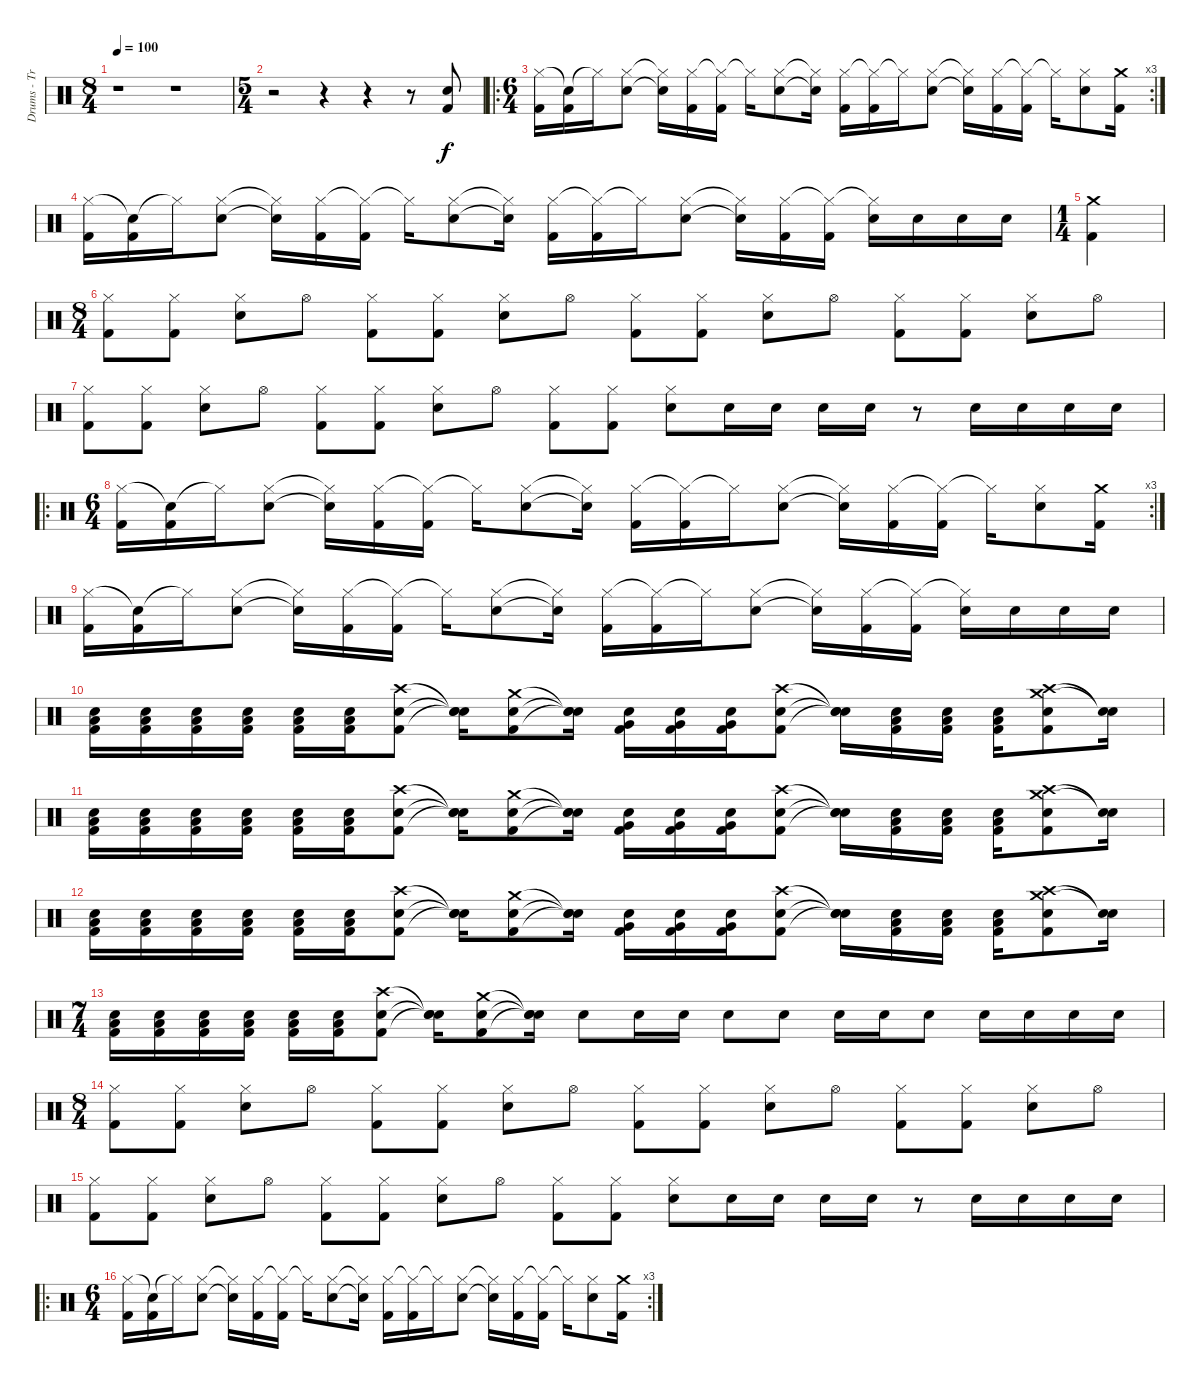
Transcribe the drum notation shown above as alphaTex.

\track ("Drums - Tre Cool" "Drums - Tr") {instrument percussion}
\staff {score}
\articulation defaults
\ts (8 4)
\tempo 100
\clef neutral
\ks c
r.1{dy f} r.1 |
\ts (5 4)
r.2 r.4 r.4 r.8 ("Snare (hit) 2" "Kick (hit) 2").8 |
\ro
\rc 3
\ts (6 4)
("Hi-Hat (closed)" "Kick (hit) 2").16 ("Snare (hit)"{t} "Kick (hit) 2").16 "Hi-Hat (closed)"{t}.16 ("Hi-Hat (closed)" "Snare (hit) 2").8 ("Hi-Hat (closed)"{t} "Snare (hit)"{t}).16 ("Hi-Hat (closed)" "Kick (hit) 2").16 ("Hi-Hat (closed)"{t} "Kick (hit) 2").16 "Hi-Hat (closed)"{t}.16 ("Hi-Hat (closed)" "Snare (hit) 2").8 ("Hi-Hat (closed)"{t} "Snare (hit)"{t}).16 ("Hi-Hat (closed)" "Kick (hit) 2").16 ("Hi-Hat (closed)"{t} "Kick (hit) 2").16 "Hi-Hat (closed)"{t}.16 ("Hi-Hat (closed)" "Snare (hit) 2").8 ("Hi-Hat (closed)"{t} "Snare (hit)"{t}).16 ("Hi-Hat (closed)" "Kick (hit) 2").16 ("Hi-Hat (closed)"{t} "Kick (hit) 2").16 "Hi-Hat (closed)"{t}.16 ("Hi-Hat (closed)" "Snare (hit) 2").8 ("Crash medium (hit)" "Kick (hit) 2").16 |
("Hi-Hat (closed)" "Kick (hit) 2").16 ("Snare (hit)"{t} "Kick (hit) 2").16 "Hi-Hat (closed)"{t}.16 ("Hi-Hat (closed)" "Snare (hit) 2").8 ("Hi-Hat (closed)"{t} "Snare (hit)"{t}).16 ("Hi-Hat (closed)" "Kick (hit) 2").16 ("Hi-Hat (closed)"{t} "Kick (hit) 2").16 "Hi-Hat (closed)"{t}.16 ("Hi-Hat (closed)" "Snare (hit) 2").8 ("Hi-Hat (closed)"{t} "Snare (hit)"{t}).16 ("Hi-Hat (closed)" "Kick (hit) 2").16 ("Hi-Hat (closed)"{t} "Kick (hit) 2").16 "Hi-Hat (closed)"{t}.16 ("Hi-Hat (closed)" "Snare (hit) 2").8 ("Hi-Hat (closed)"{t} "Snare (hit)"{t}).16 ("Hi-Hat (closed)" "Kick (hit) 2").16 ("Hi-Hat (closed)"{t} "Kick (hit) 2").16 ("Hi-Hat (closed)"{t} "Snare (hit) 2").16 "Snare (hit) 2".16 "Snare (hit) 2".16 "Snare (hit) 2".16 |
\ts (1 4)
("Crash medium (hit)" "Kick (hit) 2").4 |
\ts (8 4)
("Hi-Hat (closed)" "Kick (hit) 2").8 ("Hi-Hat (closed)" "Kick (hit) 2").8 ("Hi-Hat (closed)" "Snare (hit) 2").8 "Hi-Hat (open)".8 ("Hi-Hat (closed)" "Kick (hit) 2").8 ("Hi-Hat (closed)" "Kick (hit) 2").8 ("Hi-Hat (closed)" "Snare (hit) 2").8 "Hi-Hat (open)".8 ("Hi-Hat (closed)" "Kick (hit) 2").8 ("Hi-Hat (closed)" "Kick (hit) 2").8 ("Hi-Hat (closed)" "Snare (hit) 2").8 "Hi-Hat (open)".8 ("Hi-Hat (closed)" "Kick (hit) 2").8 ("Hi-Hat (closed)" "Kick (hit) 2").8 ("Hi-Hat (closed)" "Snare (hit) 2").8 "Hi-Hat (open)".8 |
("Hi-Hat (closed)" "Kick (hit) 2").8 ("Hi-Hat (closed)" "Kick (hit) 2").8 ("Hi-Hat (closed)" "Snare (hit) 2").8 "Hi-Hat (open)".8 ("Hi-Hat (closed)" "Kick (hit) 2").8 ("Hi-Hat (closed)" "Kick (hit) 2").8 ("Hi-Hat (closed)" "Snare (hit) 2").8 "Hi-Hat (open)".8 ("Hi-Hat (closed)" "Kick (hit) 2").8 ("Hi-Hat (closed)" "Kick (hit) 2").8 ("Hi-Hat (closed)" "Snare (hit) 2").8 "Snare (hit) 2".16 "Snare (hit) 2".16 "Snare (hit) 2".16 "Snare (hit) 2".16 r.8 "Snare (hit) 2".16 "Snare (hit) 2".16 "Snare (hit) 2".16 "Snare (hit) 2".16 |
\ro
\rc 3
\ts (6 4)
("Hi-Hat (closed)" "Kick (hit) 2").16 ("Snare (hit)"{t} "Kick (hit) 2").16 "Hi-Hat (closed)"{t}.16 ("Hi-Hat (closed)" "Snare (hit) 2").8 ("Hi-Hat (closed)"{t} "Snare (hit)"{t}).16 ("Hi-Hat (closed)" "Kick (hit) 2").16 ("Hi-Hat (closed)"{t} "Kick (hit) 2").16 "Hi-Hat (closed)"{t}.16 ("Hi-Hat (closed)" "Snare (hit) 2").8 ("Hi-Hat (closed)"{t} "Snare (hit)"{t}).16 ("Hi-Hat (closed)" "Kick (hit) 2").16 ("Hi-Hat (closed)"{t} "Kick (hit) 2").16 "Hi-Hat (closed)"{t}.16 ("Hi-Hat (closed)" "Snare (hit) 2").8 ("Hi-Hat (closed)"{t} "Snare (hit)"{t}).16 ("Hi-Hat (closed)" "Kick (hit) 2").16 ("Hi-Hat (closed)"{t} "Kick (hit) 2").16 "Hi-Hat (closed)"{t}.16 ("Hi-Hat (closed)" "Snare (hit) 2").8 ("Crash medium (hit)" "Kick (hit) 2").16 |
("Hi-Hat (closed)" "Kick (hit) 2").16 ("Snare (hit)"{t} "Kick (hit) 2").16 "Hi-Hat (closed)"{t}.16 ("Hi-Hat (closed)" "Snare (hit) 2").8 ("Hi-Hat (closed)"{t} "Snare (hit)"{t}).16 ("Hi-Hat (closed)" "Kick (hit) 2").16 ("Hi-Hat (closed)"{t} "Kick (hit) 2").16 "Hi-Hat (closed)"{t}.16 ("Hi-Hat (closed)" "Snare (hit) 2").8 ("Hi-Hat (closed)"{t} "Snare (hit)"{t}).16 ("Hi-Hat (closed)" "Kick (hit) 2").16 ("Hi-Hat (closed)"{t} "Kick (hit) 2").16 "Hi-Hat (closed)"{t}.16 ("Hi-Hat (closed)" "Snare (hit) 2").8 ("Hi-Hat (closed)"{t} "Snare (hit)"{t}).16 ("Hi-Hat (closed)" "Kick (hit) 2").16 ("Hi-Hat (closed)"{t} "Kick (hit) 2").16 ("Hi-Hat (closed)"{t} "Snare (hit) 2").16 "Snare (hit) 2".16 "Snare (hit) 2".16 "Snare (hit) 2".16 |
("Low Tom (hit)" "Snare (hit) 2" "Kick (hit) 2").16 ("Low Tom (hit)" "Snare (hit) 2" "Kick (hit) 2").16 ("Low Tom (hit)" "Snare (hit) 2" "Kick (hit) 2").16 ("Low Tom (hit)" "Snare (hit) 2" "Kick (hit) 2").16 ("Low Tom (hit)" "Snare (hit) 2" "Kick (hit) 2").16 ("Low Tom (hit)" "Snare (hit) 2" "Kick (hit) 2").16 ("Crash high (hit)" "Snare (hit) 2" "Kick (hit) 2").8 ("Snare (hit)"{t} "Snare (hit)"{t} "Snare (hit)"{t}).16 ("Crash medium (hit)" "Snare (hit) 2" "Kick (hit) 2").8 ("Snare (hit)"{t} "Snare (hit)"{t} "Snare (hit)"{t}).16 ("Very Low Tom (hit)" "Snare (hit) 2" "Kick (hit) 2").16 ("Very Low Tom (hit)" "Snare (hit) 2" "Kick (hit) 2").16 ("Very Low Tom (hit)" "Snare (hit) 2" "Kick (hit) 2").16 ("Crash high (hit)" "Snare (hit) 2" "Kick (hit) 2").8 ("Snare (hit)"{t} "Snare (hit)"{t} "Snare (hit)"{t}).16 ("Low Tom (hit)" "Snare (hit) 2" "Kick (hit) 2").16 ("Low Tom (hit)" "Snare (hit) 2" "Kick (hit) 2").16 ("Low Tom (hit)" "Snare (hit) 2" "Kick (hit) 2").16 ("Crash medium (hit)" "Crash high (hit)" "Snare (hit) 2" "Kick (hit) 2").8 ("Snare (hit)"{t} "Snare (hit)"{t}).16 |
("Low Tom (hit)" "Snare (hit) 2" "Kick (hit) 2").16 ("Low Tom (hit)" "Snare (hit) 2" "Kick (hit) 2").16 ("Low Tom (hit)" "Snare (hit) 2" "Kick (hit) 2").16 ("Low Tom (hit)" "Snare (hit) 2" "Kick (hit) 2").16 ("Low Tom (hit)" "Snare (hit) 2" "Kick (hit) 2").16 ("Low Tom (hit)" "Snare (hit) 2" "Kick (hit) 2").16 ("Crash high (hit)" "Snare (hit) 2" "Kick (hit) 2").8 ("Snare (hit)"{t} "Snare (hit)"{t} "Snare (hit)"{t}).16 ("Crash medium (hit)" "Snare (hit) 2" "Kick (hit) 2").8 ("Snare (hit)"{t} "Snare (hit)"{t} "Snare (hit)"{t}).16 ("Very Low Tom (hit)" "Snare (hit) 2" "Kick (hit) 2").16 ("Very Low Tom (hit)" "Snare (hit) 2" "Kick (hit) 2").16 ("Very Low Tom (hit)" "Snare (hit) 2" "Kick (hit) 2").16 ("Crash high (hit)" "Snare (hit) 2" "Kick (hit) 2").8 ("Snare (hit)"{t} "Snare (hit)"{t} "Snare (hit)"{t}).16 ("Low Tom (hit)" "Snare (hit) 2" "Kick (hit) 2").16 ("Low Tom (hit)" "Snare (hit) 2" "Kick (hit) 2").16 ("Low Tom (hit)" "Snare (hit) 2" "Kick (hit) 2").16 ("Crash medium (hit)" "Crash high (hit)" "Snare (hit) 2" "Kick (hit) 2").8 ("Snare (hit)"{t} "Snare (hit)"{t}).16 |
("Low Tom (hit)" "Snare (hit) 2" "Kick (hit) 2").16 ("Low Tom (hit)" "Snare (hit) 2" "Kick (hit) 2").16 ("Low Tom (hit)" "Snare (hit) 2" "Kick (hit) 2").16 ("Low Tom (hit)" "Snare (hit) 2" "Kick (hit) 2").16 ("Low Tom (hit)" "Snare (hit) 2" "Kick (hit) 2").16 ("Low Tom (hit)" "Snare (hit) 2" "Kick (hit) 2").16 ("Crash high (hit)" "Snare (hit) 2" "Kick (hit) 2").8 ("Snare (hit)"{t} "Snare (hit)"{t} "Snare (hit)"{t}).16 ("Crash medium (hit)" "Snare (hit) 2" "Kick (hit) 2").8 ("Snare (hit)"{t} "Snare (hit)"{t} "Snare (hit)"{t}).16 ("Very Low Tom (hit)" "Snare (hit) 2" "Kick (hit) 2").16 ("Very Low Tom (hit)" "Snare (hit) 2" "Kick (hit) 2").16 ("Very Low Tom (hit)" "Snare (hit) 2" "Kick (hit) 2").16 ("Crash high (hit)" "Snare (hit) 2" "Kick (hit) 2").8 ("Snare (hit)"{t} "Snare (hit)"{t} "Snare (hit)"{t}).16 ("Low Tom (hit)" "Snare (hit) 2" "Kick (hit) 2").16 ("Low Tom (hit)" "Snare (hit) 2" "Kick (hit) 2").16 ("Low Tom (hit)" "Snare (hit) 2" "Kick (hit) 2").16 ("Crash medium (hit)" "Crash high (hit)" "Snare (hit) 2" "Kick (hit) 2").8 ("Snare (hit)"{t} "Snare (hit)"{t}).16 |
\ts (7 4)
("Low Tom (hit)" "Snare (hit) 2" "Kick (hit) 2").16 ("Low Tom (hit)" "Snare (hit) 2" "Kick (hit) 2").16 ("Low Tom (hit)" "Snare (hit) 2" "Kick (hit) 2").16 ("Low Tom (hit)" "Snare (hit) 2" "Kick (hit) 2").16 ("Low Tom (hit)" "Snare (hit) 2" "Kick (hit) 2").16 ("Low Tom (hit)" "Snare (hit) 2" "Kick (hit) 2").16 ("Crash high (hit)" "Snare (hit) 2" "Kick (hit) 2").8 ("Snare (hit)"{t} "Snare (hit)"{t} "Snare (hit)"{t}).16 ("Crash medium (hit)" "Snare (hit) 2" "Kick (hit) 2").8 ("Snare (hit)"{t} "Snare (hit)"{t} "Snare (hit)"{t}).16 "Snare (hit) 2".8 "Snare (hit) 2".16 "Snare (hit) 2".16 "Snare (hit) 2".8 "Snare (hit) 2".8 "Snare (hit) 2".16 "Snare (hit) 2".16 "Snare (hit) 2".8 "Snare (hit) 2".16 "Snare (hit) 2".16 "Snare (hit) 2".16 "Snare (hit) 2".16 |
\ts (8 4)
("Hi-Hat (closed)" "Kick (hit) 2").8 ("Hi-Hat (closed)" "Kick (hit) 2").8 ("Hi-Hat (closed)" "Snare (hit) 2").8 "Hi-Hat (open)".8 ("Hi-Hat (closed)" "Kick (hit) 2").8 ("Hi-Hat (closed)" "Kick (hit) 2").8 ("Hi-Hat (closed)" "Snare (hit) 2").8 "Hi-Hat (open)".8 ("Hi-Hat (closed)" "Kick (hit) 2").8 ("Hi-Hat (closed)" "Kick (hit) 2").8 ("Hi-Hat (closed)" "Snare (hit) 2").8 "Hi-Hat (open)".8 ("Hi-Hat (closed)" "Kick (hit) 2").8 ("Hi-Hat (closed)" "Kick (hit) 2").8 ("Hi-Hat (closed)" "Snare (hit) 2").8 "Hi-Hat (open)".8 |
("Hi-Hat (closed)" "Kick (hit) 2").8 ("Hi-Hat (closed)" "Kick (hit) 2").8 ("Hi-Hat (closed)" "Snare (hit) 2").8 "Hi-Hat (open)".8 ("Hi-Hat (closed)" "Kick (hit) 2").8 ("Hi-Hat (closed)" "Kick (hit) 2").8 ("Hi-Hat (closed)" "Snare (hit) 2").8 "Hi-Hat (open)".8 ("Hi-Hat (closed)" "Kick (hit) 2").8 ("Hi-Hat (closed)" "Kick (hit) 2").8 ("Hi-Hat (closed)" "Snare (hit) 2").8 "Snare (hit) 2".16 "Snare (hit) 2".16 "Snare (hit) 2".16 "Snare (hit) 2".16 r.8 "Snare (hit) 2".16 "Snare (hit) 2".16 "Snare (hit) 2".16 "Snare (hit) 2".16 |
\ro
\rc 3
\ts (6 4)
("Hi-Hat (closed)" "Kick (hit) 2").16 ("Snare (hit)"{t} "Kick (hit) 2").16 "Hi-Hat (closed)"{t}.16 ("Hi-Hat (closed)" "Snare (hit) 2").8 ("Hi-Hat (closed)"{t} "Snare (hit)"{t}).16 ("Hi-Hat (closed)" "Kick (hit) 2").16 ("Hi-Hat (closed)"{t} "Kick (hit) 2").16 "Hi-Hat (closed)"{t}.16 ("Hi-Hat (closed)" "Snare (hit) 2").8 ("Hi-Hat (closed)"{t} "Snare (hit)"{t}).16 ("Hi-Hat (closed)" "Kick (hit) 2").16 ("Hi-Hat (closed)"{t} "Kick (hit) 2").16 "Hi-Hat (closed)"{t}.16 ("Hi-Hat (closed)" "Snare (hit) 2").8 ("Hi-Hat (closed)"{t} "Snare (hit)"{t}).16 ("Hi-Hat (closed)" "Kick (hit) 2").16 ("Hi-Hat (closed)"{t} "Kick (hit) 2").16 "Hi-Hat (closed)"{t}.16 ("Hi-Hat (closed)" "Snare (hit) 2").8 ("Crash medium (hit)" "Kick (hit) 2").16
